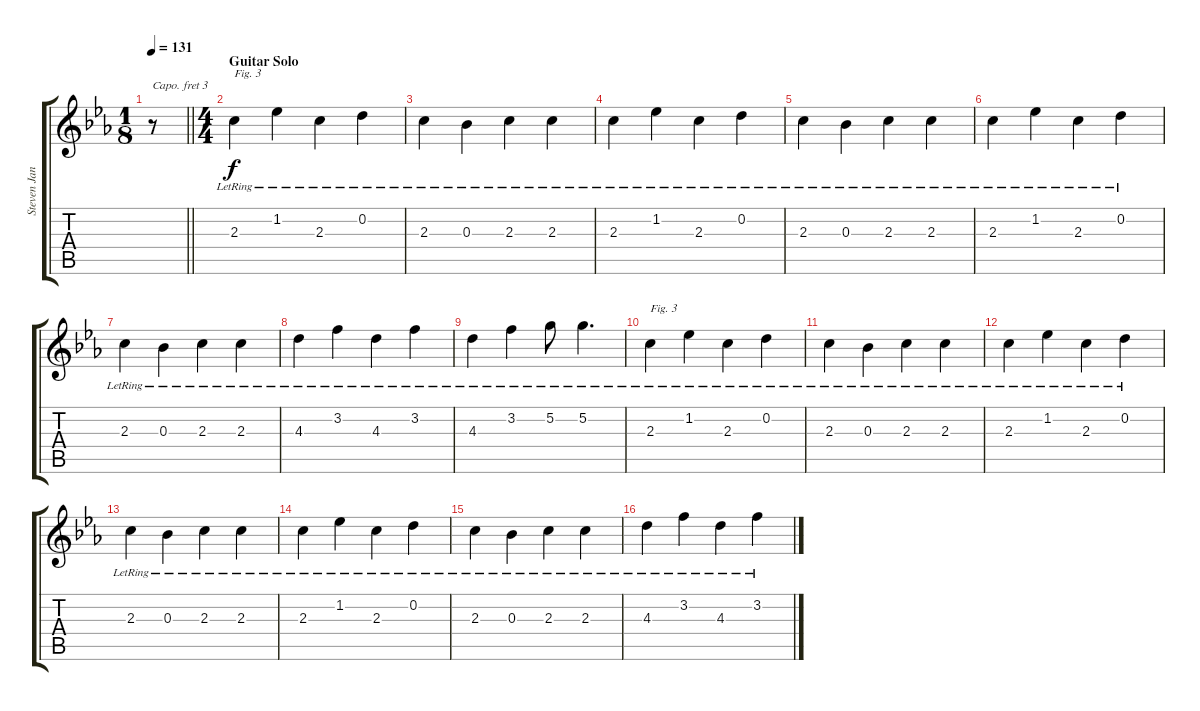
\track ("Steven Janssens (elec. gtr.) Capo 3th" "Steven Jan") {instrument electricguitarclean}
\staff {score tabs}
\capo 3
\tuning (E4 B3 G3 D3 A2 E2) {hide}
\ts (1 8)
\tempo 131
\clef g2
\barLineRight lightlight
\ks cminor
r.8{dy ppp} |
\ts (4 4)
\section ("" "Guitar Solo")
2.3{lr}.4{txt "Fig. 3" dy f} 1.2{lr}.4 2.3{lr}.4 0.2{lr}.4 |
2.3{lr}.4 0.3{lr}.4 2.3{lr}.4 2.3{lr}.4 |
2.3{lr}.4 1.2{lr}.4 2.3{lr}.4 0.2{lr}.4 |
2.3{lr}.4 0.3{lr}.4 2.3{lr}.4 2.3{lr}.4 |
2.3{lr}.4 1.2{lr}.4 2.3{lr}.4 0.2{lr}.4 |
2.3{lr}.4 0.3{lr}.4 2.3{lr}.4 2.3{lr}.4 |
4.3{lr}.4 3.2{lr}.4 4.3{lr}.4 3.2{lr}.4 |
4.3{lr}.4 3.2{lr}.4 5.2{lr}.8 5.2{lr}.4{d} |
2.3{lr}.4{txt "Fig. 3"} 1.2{lr}.4 2.3{lr}.4 0.2{lr}.4 |
2.3{lr}.4 0.3{lr}.4 2.3{lr}.4 2.3{lr}.4 |
2.3{lr}.4 1.2{lr}.4 2.3{lr}.4 0.2{lr}.4 |
2.3{lr}.4 0.3{lr}.4 2.3{lr}.4 2.3{lr}.4 |
2.3{lr}.4 1.2{lr}.4 2.3{lr}.4 0.2{lr}.4 |
2.3{lr}.4 0.3{lr}.4 2.3{lr}.4 2.3{lr}.4 |
4.3{lr}.4 3.2{lr}.4 4.3{lr}.4 3.2{lr}.4
